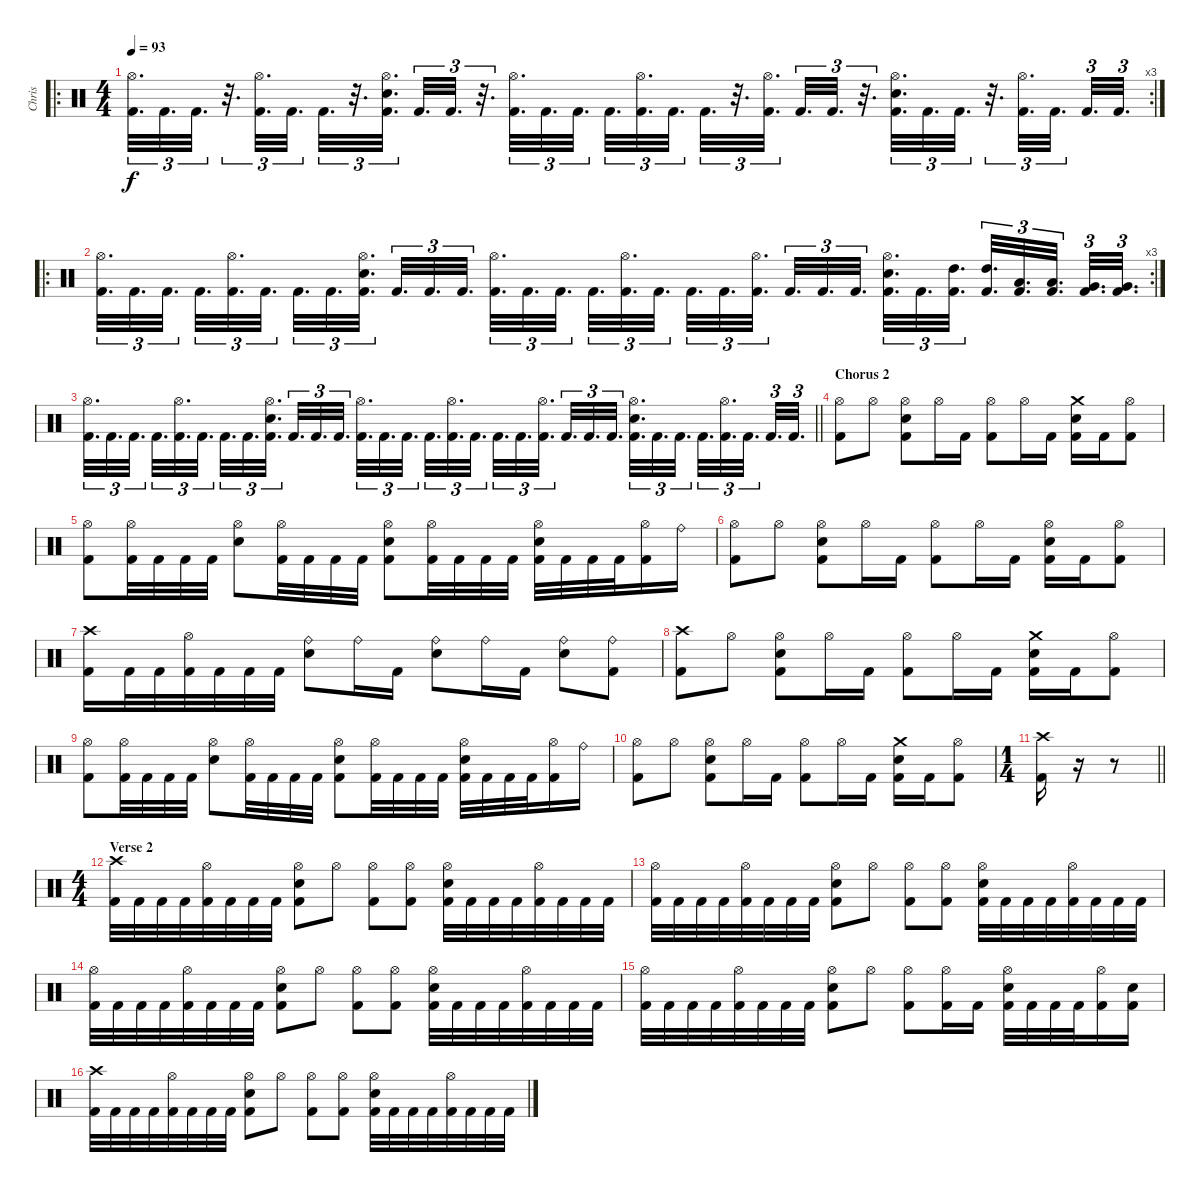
\track ("Chris" "Chris") {instrument percussion}
\staff {score}
\articulation defaults
\ro
\rc 3
\ts (4 4)
\tempo 93
\clef neutral
\ks c
("Hi-Hat (open)" "Kick (hit) 2").32{d tu (3 2) dy f} "Kick (hit) 2".32{d tu (3 2)} "Kick (hit) 2".32{d tu (3 2)} r.32{d tu (3 2)} ("Hi-Hat (open)" "Kick (hit) 2").32{d tu (3 2)} "Kick (hit) 2".32{d tu (3 2)} "Kick (hit) 2".32{d tu (3 2)} r.32{d tu (3 2)} ("Hi-Hat (open)" "Electric Snare (hit)" "Kick (hit) 2").32{d tu (3 2)} "Kick (hit) 2".32{d tu (3 2)} "Kick (hit) 2".32{d tu (3 2)} r.32{d tu (3 2)} ("Hi-Hat (open)" "Kick (hit) 2").32{d tu (3 2)} "Kick (hit) 2".32{d tu (3 2)} "Kick (hit) 2".32{d tu (3 2)} "Kick (hit) 2".32{d tu (3 2)} ("Hi-Hat (open)" "Kick (hit) 2").32{d tu (3 2)} "Kick (hit) 2".32{d tu (3 2)} "Kick (hit) 2".32{d tu (3 2)} r.32{d tu (3 2)} ("Hi-Hat (open)" "Kick (hit) 2").32{d tu (3 2)} "Kick (hit) 2".32{d tu (3 2)} "Kick (hit) 2".32{d tu (3 2)} r.32{d tu (3 2)} ("Hi-Hat (open)" "Electric Snare (hit)" "Kick (hit) 2").32{d tu (3 2)} "Kick (hit) 2".32{d tu (3 2)} "Kick (hit) 2".32{d tu (3 2)} r.32{d tu (3 2)} ("Hi-Hat (open)" "Kick (hit) 2").32{d tu (3 2)} "Kick (hit) 2".32{d tu (3 2)} "Kick (hit) 2".32{d tu (3 2)} "Kick (hit) 2".32{d tu (3 2)} |
\ro
\rc 3
("Hi-Hat (open)" "Kick (hit) 2").32{d tu (3 2)} "Kick (hit) 2".32{d tu (3 2)} "Kick (hit) 2".32{d tu (3 2)} "Kick (hit) 2".32{d tu (3 2)} ("Hi-Hat (open)" "Kick (hit) 2").32{d tu (3 2)} "Kick (hit) 2".32{d tu (3 2)} "Kick (hit) 2".32{d tu (3 2)} "Kick (hit) 2".32{d tu (3 2)} ("Hi-Hat (open)" "Electric Snare (hit)" "Kick (hit) 2").32{d tu (3 2)} "Kick (hit) 2".32{d tu (3 2)} "Kick (hit) 2".32{d tu (3 2)} "Kick (hit) 2".32{d tu (3 2)} ("Hi-Hat (open)" "Kick (hit) 2").32{d tu (3 2)} "Kick (hit) 2".32{d tu (3 2)} "Kick (hit) 2".32{d tu (3 2)} "Kick (hit) 2".32{d tu (3 2)} ("Hi-Hat (open)" "Kick (hit) 2").32{d tu (3 2)} "Kick (hit) 2".32{d tu (3 2)} "Kick (hit) 2".32{d tu (3 2)} "Kick (hit) 2".32{d tu (3 2)} ("Hi-Hat (open)" "Kick (hit) 2").32{d tu (3 2)} "Kick (hit) 2".32{d tu (3 2)} "Kick (hit) 2".32{d tu (3 2)} "Kick (hit) 2".32{d tu (3 2)} ("Hi-Hat (open)" "Electric Snare (hit)" "Kick (hit) 2").32{d tu (3 2)} "Kick (hit) 2".32{d tu (3 2)} ("High Tom (hit)" "Kick (hit) 2").32{d tu (3 2)} ("High Tom (hit)" "Kick (hit) 2").32{d tu (3 2)} ("Low Tom (hit)" "Kick (hit) 2").32{d tu (3 2)} ("Low Tom (hit)" "Kick (hit) 2").32{d tu (3 2)} ("Very Low Tom (hit)" "Kick (hit) 2").32{d tu (3 2)} ("Very Low Tom (hit)" "Kick (hit) 2").32{d tu (3 2)} |
\barLineRight lightlight
("Hi-Hat (open)" "Kick (hit) 2").32{d tu (3 2)} "Kick (hit) 2".32{d tu (3 2)} "Kick (hit) 2".32{d tu (3 2)} "Kick (hit) 2".32{d tu (3 2)} ("Hi-Hat (open)" "Kick (hit) 2").32{d tu (3 2)} "Kick (hit) 2".32{d tu (3 2)} "Kick (hit) 2".32{d tu (3 2)} "Kick (hit) 2".32{d tu (3 2)} ("Hi-Hat (open)" "Electric Snare (hit)" "Kick (hit) 2").32{d tu (3 2)} "Kick (hit) 2".32{d tu (3 2)} "Kick (hit) 2".32{d tu (3 2)} "Kick (hit) 2".32{d tu (3 2)} ("Hi-Hat (open)" "Kick (hit) 2").32{d tu (3 2)} "Kick (hit) 2".32{d tu (3 2)} "Kick (hit) 2".32{d tu (3 2)} "Kick (hit) 2".32{d tu (3 2)} ("Hi-Hat (open)" "Kick (hit) 2").32{d tu (3 2)} "Kick (hit) 2".32{d tu (3 2)} "Kick (hit) 2".32{d tu (3 2)} "Kick (hit) 2".32{d tu (3 2)} ("Hi-Hat (open)" "Kick (hit) 2").32{d tu (3 2)} "Kick (hit) 2".32{d tu (3 2)} "Kick (hit) 2".32{d tu (3 2)} "Kick (hit) 2".32{d tu (3 2)} ("Hi-Hat (open)" "Electric Snare (hit)" "Kick (hit) 2").32{d tu (3 2)} "Kick (hit) 2".32{d tu (3 2)} "Kick (hit) 2".32{d tu (3 2)} "Kick (hit) 2".32{d tu (3 2)} ("Hi-Hat (open)" "Kick (hit) 2").32{d tu (3 2)} "Kick (hit) 2".32{d tu (3 2)} "Kick (hit) 2".32{d tu (3 2)} "Kick (hit) 2".32{d tu (3 2)} |
\section ("" "Chorus 2")
("Hi-Hat (open)" "Kick (hit) 2").8 "Hi-Hat (open)".8 ("Hi-Hat (open)" "Electric Snare (hit)" "Kick (hit) 2").8 "Hi-Hat (open)".16 "Kick (hit) 2".16 ("Hi-Hat (open)" "Kick (hit) 2").8 "Hi-Hat (open)".16 "Kick (hit) 2".16 ("Crash medium (hit)" "Electric Snare (hit)" "Kick (hit) 2").16 "Kick (hit) 2".16 ("Hi-Hat (open)" "Kick (hit) 2").8 |
("Hi-Hat (open)" "Kick (hit) 2").8 ("Hi-Hat (open)" "Kick (hit) 2").32 "Kick (hit) 2".32 "Kick (hit) 2".32 "Kick (hit) 2".32 ("Hi-Hat (open)" "Electric Snare (hit)").8 ("Hi-Hat (open)" "Kick (hit) 2").32 "Kick (hit) 2".32 "Kick (hit) 2".32 "Kick (hit) 2".32 ("Hi-Hat (open)" "Electric Snare (hit)" "Kick (hit) 2").8 ("Hi-Hat (open)" "Kick (hit) 2").32 "Kick (hit) 2".32 "Kick (hit) 2".32 "Kick (hit) 2".32 ("Hi-Hat (open)" "Electric Snare (hit)" "Kick (hit) 2").32 "Kick (hit) 2".32 "Kick (hit) 2".32 "Kick (hit) 2".32 ("Hi-Hat (open)" "Kick (hit) 2").16 "Ride (bell)".16 |
("Hi-Hat (open)" "Kick (hit) 2").8 "Hi-Hat (open)".8 ("Hi-Hat (open)" "Electric Snare (hit)" "Kick (hit) 2").8 "Hi-Hat (open)".16 "Kick (hit) 2".16 ("Hi-Hat (open)" "Kick (hit) 2").8 "Hi-Hat (open)".16 "Kick (hit) 2".16 ("Hi-Hat (open)" "Electric Snare (hit)" "Kick (hit) 2").16 "Kick (hit) 2".16 ("Hi-Hat (open)" "Kick (hit) 2").8 |
("Crash high (hit)" "Kick (hit) 2").16 "Kick (hit) 2".32 "Kick (hit) 2".32 ("Hi-Hat (open)" "Kick (hit) 2").32 "Kick (hit) 2".32 "Kick (hit) 2".32 "Kick (hit) 2".32 ("Ride (bell)" "Electric Snare (hit)").8 "Ride (bell)".16 "Kick (hit) 2".16 ("Ride (bell)" "Electric Snare (hit)").8 "Ride (bell)".16 "Kick (hit) 2".16 ("Ride (bell)" "Electric Snare (hit)").8 ("Ride (bell)" "Kick (hit) 2").8 |
("Crash high (hit)" "Kick (hit) 2").8 "Hi-Hat (open)".8 ("Hi-Hat (open)" "Electric Snare (hit)" "Kick (hit) 2").8 "Hi-Hat (open)".16 "Kick (hit) 2".16 ("Hi-Hat (open)" "Kick (hit) 2").8 "Hi-Hat (open)".16 "Kick (hit) 2".16 ("Crash medium (hit)" "Electric Snare (hit)" "Kick (hit) 2").16 "Kick (hit) 2".16 ("Hi-Hat (open)" "Kick (hit) 2").8 |
("Hi-Hat (open)" "Kick (hit) 2").8 ("Hi-Hat (open)" "Kick (hit) 2").32 "Kick (hit) 2".32 "Kick (hit) 2".32 "Kick (hit) 2".32 ("Hi-Hat (open)" "Electric Snare (hit)").8 ("Hi-Hat (open)" "Kick (hit) 2").32 "Kick (hit) 2".32 "Kick (hit) 2".32 "Kick (hit) 2".32 ("Hi-Hat (open)" "Electric Snare (hit)" "Kick (hit) 2").8 ("Hi-Hat (open)" "Kick (hit) 2").32 "Kick (hit) 2".32 "Kick (hit) 2".32 "Kick (hit) 2".32 ("Hi-Hat (open)" "Electric Snare (hit)" "Kick (hit) 2").32 "Kick (hit) 2".32 "Kick (hit) 2".32 "Kick (hit) 2".32 ("Hi-Hat (open)" "Kick (hit) 2").16 "Ride (bell)".16 |
("Hi-Hat (open)" "Kick (hit) 2").8 "Hi-Hat (open)".8 ("Hi-Hat (open)" "Electric Snare (hit)" "Kick (hit) 2").8 "Hi-Hat (open)".16 "Kick (hit) 2".16 ("Hi-Hat (open)" "Kick (hit) 2").8 "Hi-Hat (open)".16 "Kick (hit) 2".16 ("Crash medium (hit)" "Electric Snare (hit)" "Kick (hit) 2").16 "Kick (hit) 2".16 ("Hi-Hat (open)" "Kick (hit) 2").8 |
\ts (1 4)
\barLineRight lightlight
("Crash high (hit)" "Kick (hit) 2").16 r.16 r.8 |
\ts (4 4)
\section ("" "Verse 2")
("Crash high (hit)" "Kick (hit) 2").32 "Kick (hit) 2".32 "Kick (hit) 2".32 "Kick (hit) 2".32 ("Hi-Hat (open)" "Kick (hit) 2").32 "Kick (hit) 2".32 "Kick (hit) 2".32 "Kick (hit) 2".32 ("Hi-Hat (open)" "Electric Snare (hit)" "Kick (hit) 2").8 "Hi-Hat (open)".8 ("Hi-Hat (open)" "Kick (hit) 2").8 ("Hi-Hat (open)" "Kick (hit) 2").8 ("Hi-Hat (open)" "Electric Snare (hit)" "Kick (hit) 2").32 "Kick (hit) 2".32 "Kick (hit) 2".32 "Kick (hit) 2".32 ("Hi-Hat (open)" "Kick (hit) 2").32 "Kick (hit) 2".32 "Kick (hit) 2".32 "Kick (hit) 2".32 |
("Hi-Hat (open)" "Kick (hit) 2").32 "Kick (hit) 2".32 "Kick (hit) 2".32 "Kick (hit) 2".32 ("Hi-Hat (open)" "Kick (hit) 2").32 "Kick (hit) 2".32 "Kick (hit) 2".32 "Kick (hit) 2".32 ("Hi-Hat (open)" "Electric Snare (hit)" "Kick (hit) 2").8 "Hi-Hat (open)".8 ("Hi-Hat (open)" "Kick (hit) 2").8 ("Hi-Hat (open)" "Kick (hit) 2").8 ("Hi-Hat (open)" "Electric Snare (hit)" "Kick (hit) 2").32 "Kick (hit) 2".32 "Kick (hit) 2".32 "Kick (hit) 2".32 ("Hi-Hat (open)" "Kick (hit) 2").32 "Kick (hit) 2".32 "Kick (hit) 2".32 "Kick (hit) 2".32 |
("Hi-Hat (open)" "Kick (hit) 2").32 "Kick (hit) 2".32 "Kick (hit) 2".32 "Kick (hit) 2".32 ("Hi-Hat (open)" "Kick (hit) 2").32 "Kick (hit) 2".32 "Kick (hit) 2".32 "Kick (hit) 2".32 ("Hi-Hat (open)" "Electric Snare (hit)" "Kick (hit) 2").8 "Hi-Hat (open)".8 ("Hi-Hat (open)" "Kick (hit) 2").8 ("Hi-Hat (open)" "Kick (hit) 2").8 ("Hi-Hat (open)" "Electric Snare (hit)" "Kick (hit) 2").32 "Kick (hit) 2".32 "Kick (hit) 2".32 "Kick (hit) 2".32 ("Hi-Hat (open)" "Kick (hit) 2").32 "Kick (hit) 2".32 "Kick (hit) 2".32 "Kick (hit) 2".32 |
("Hi-Hat (open)" "Kick (hit) 2").32 "Kick (hit) 2".32 "Kick (hit) 2".32 "Kick (hit) 2".32 ("Hi-Hat (open)" "Kick (hit) 2").32 "Kick (hit) 2".32 "Kick (hit) 2".32 "Kick (hit) 2".32 ("Hi-Hat (open)" "Electric Snare (hit)" "Kick (hit) 2").8 "Hi-Hat (open)".8 ("Hi-Hat (open)" "Kick (hit) 2").8 ("Hi-Hat (open)" "Kick (hit) 2").16 "Kick (hit) 2".16 ("Hi-Hat (open)" "Electric Snare (hit)" "Kick (hit) 2").32 "Kick (hit) 2".32 "Kick (hit) 2".32 "Kick (hit) 2".32 ("Hi-Hat (open)" "Kick (hit) 2").16 ("Electric Snare (hit)" "Kick (hit) 2").16 |
("Crash high (hit)" "Kick (hit) 2").32 "Kick (hit) 2".32 "Kick (hit) 2".32 "Kick (hit) 2".32 ("Hi-Hat (open)" "Kick (hit) 2").32 "Kick (hit) 2".32 "Kick (hit) 2".32 "Kick (hit) 2".32 ("Hi-Hat (open)" "Electric Snare (hit)" "Kick (hit) 2").8 "Hi-Hat (open)".8 ("Hi-Hat (open)" "Kick (hit) 2").8 ("Hi-Hat (open)" "Kick (hit) 2").8 ("Hi-Hat (open)" "Electric Snare (hit)" "Kick (hit) 2").32 "Kick (hit) 2".32 "Kick (hit) 2".32 "Kick (hit) 2".32 ("Hi-Hat (open)" "Kick (hit) 2").32 "Kick (hit) 2".32 "Kick (hit) 2".32 "Kick (hit) 2".32
